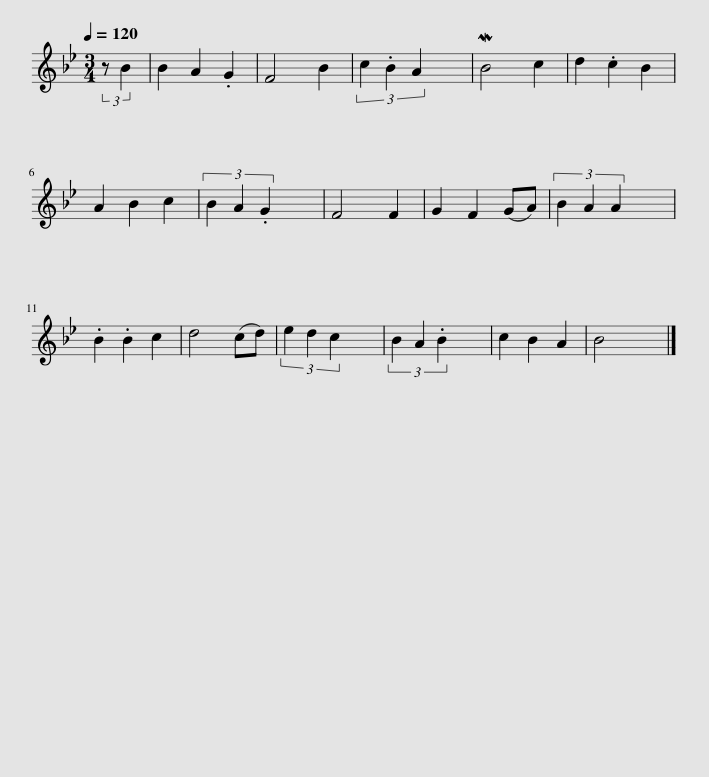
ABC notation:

X:1
L:1/8
Q:1/4=120
M:3/4
I:linebreak $
K:Bb
V:1 treble
V:1
 (3:2:2z B2 | B2 A2 .G2 | F4 B2 | (3c2 .B2 A2 x2 | MB4 c2 | %5
 d2 .c2 B2 |$ A2 B2 c2 | (3B2 A2 .G2 x2 | F4 F2 | G2 F2 (GA) | %10
 (3B2 A2 A2 x2 |$ .B2 .B2 c2 | d4 (cd) | (3e2 d2 c2 x2 | (3B2 A2 .B2 x2 | %15
 c2 B2 A2 | B4 x2 |] %17
